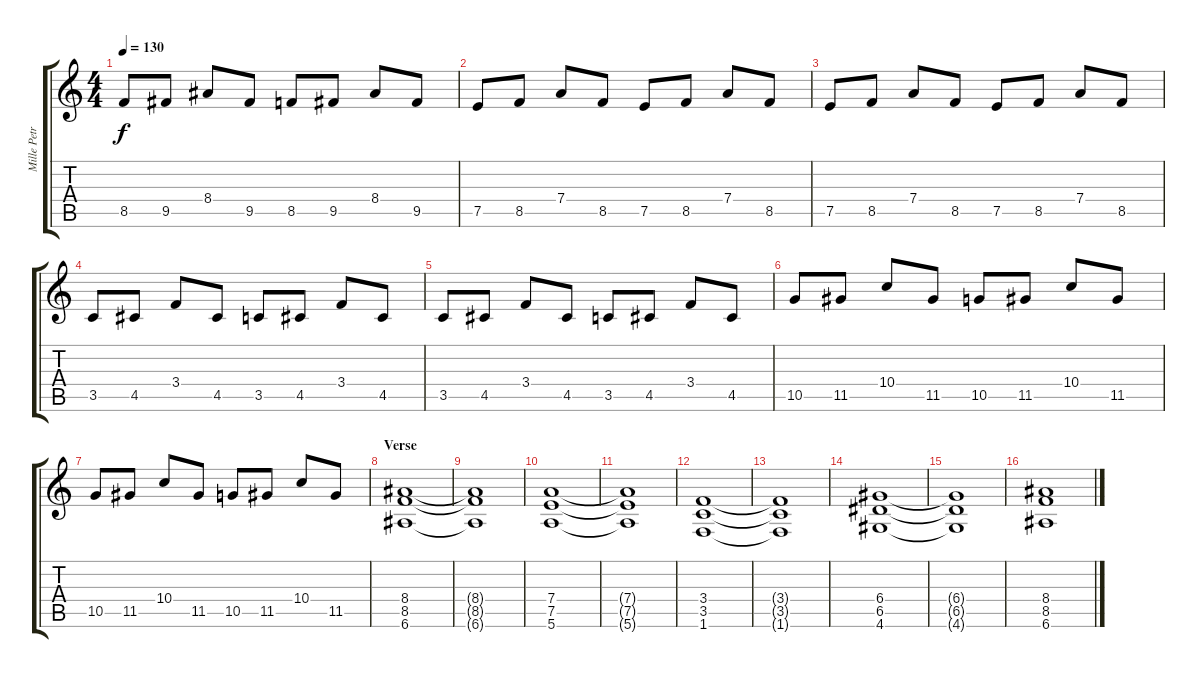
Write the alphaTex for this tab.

\track ("Mille Petrozza" "Mille Petr") {instrument distortionguitar}
\staff {score tabs}
\tuning (E4 B3 G3 D3 A2 E2) {hide}
\ts (4 4)
\tempo 130
\clef g2
\ks c
8.5.8{dy f} 9.5.8 8.4.8 9.5.8 8.5.8 9.5.8 8.4.8 9.5.8 |
7.5.8 8.5.8 7.4.8 8.5.8 7.5.8 8.5.8 7.4.8 8.5.8 |
7.5.8 8.5.8 7.4.8 8.5.8 7.5.8 8.5.8 7.4.8 8.5.8 |
3.5.8 4.5.8 3.4.8 4.5.8 3.5.8 4.5.8 3.4.8 4.5.8 |
3.5.8 4.5.8 3.4.8 4.5.8 3.5.8 4.5.8 3.4.8 4.5.8 |
10.5.8 11.5.8 10.4.8 11.5.8 10.5.8 11.5.8 10.4.8 11.5.8 |
10.5.8 11.5.8 10.4.8 11.5.8 10.5.8 11.5.8 10.4.8 11.5.8 |
\section ("" "Verse")
(8.4 8.5 6.6).1 |
(8.4{t} 8.5{t} 6.6{t}).1 |
(7.4 7.5 5.6).1 |
(7.4{t} 7.5{t} 5.6{t}).1 |
(3.4 3.5 1.6).1 |
(3.4{t} 3.5{t} 1.6{t}).1 |
(6.4 6.5 4.6).1 |
(6.4{t} 6.5{t} 4.6{t}).1 |
(8.4 8.5 6.6).1
